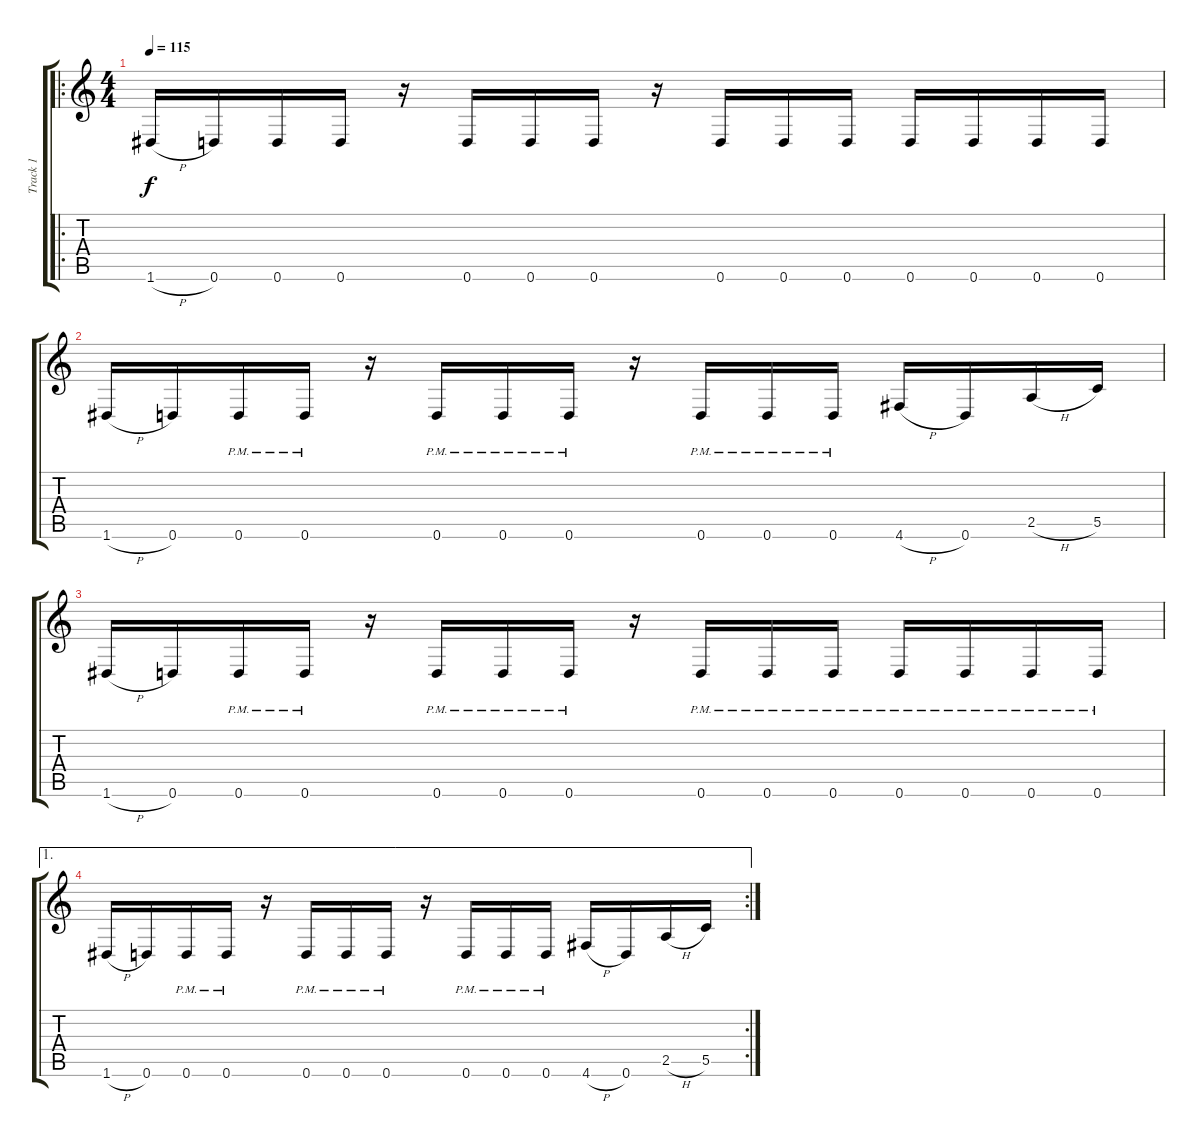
\track ("Track 1" "Track 1") {instrument distortionguitar}
\staff {score tabs}
\tuning (D4 A3 F3 C3 G2 D2) {hide}
\ro
\ts (4 4)
\tempo 115
\clef g2
\ks c
1.6{h}.16{dy f} 0.6.16 0.6.16 0.6.16 r.16 0.6.16 0.6.16 0.6.16 r.16 0.6.16 0.6.16 0.6.16 0.6.16 0.6.16 0.6.16 0.6.16 |
1.6{h}.16 0.6.16 0.6{pm}.16 0.6{pm}.16 r.16 0.6{pm}.16 0.6{pm}.16 0.6{pm}.16 r.16 0.6{pm}.16 0.6{pm}.16 0.6{pm}.16 4.6{h}.16 0.6.16 2.5{h}.16 5.5.16 |
1.6{h}.16 0.6.16 0.6{pm}.16 0.6{pm}.16 r.16 0.6{pm}.16 0.6{pm}.16 0.6{pm}.16 r.16 0.6{pm}.16 0.6{pm}.16 0.6{pm}.16 0.6{pm}.16 0.6{pm}.16 0.6{pm}.16 0.6{pm}.16 |
\ae 1
\rc 2
1.6{h}.16 0.6.16 0.6{pm}.16 0.6{pm}.16 r.16 0.6{pm}.16 0.6{pm}.16 0.6{pm}.16 r.16 0.6{pm}.16 0.6{pm}.16 0.6{pm}.16 4.6{h}.16 0.6.16 2.5{h}.16 5.5.16
